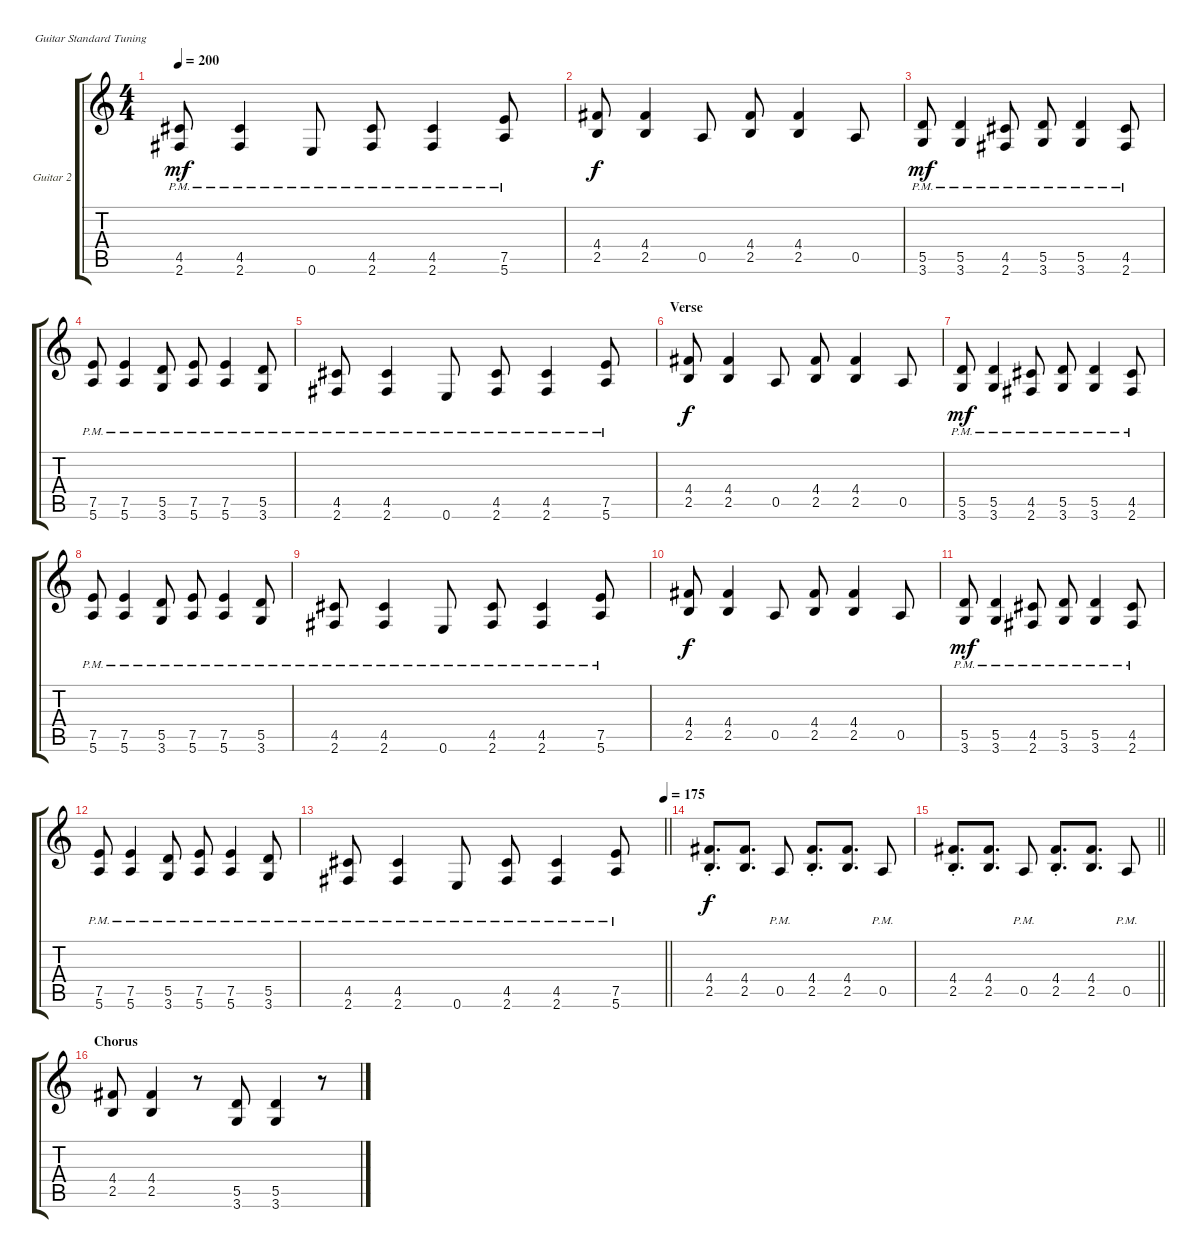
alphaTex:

\bracketExtendMode groupsimilarinstruments
\firstSystemTrackNameOrientation horizontal
\otherSystemsTrackNameOrientation horizontal
\track ("Guitar 2" "Guitar 2") {instrument overdrivenguitar}
\staff {score tabs}
\tuning (E4 B3 G3 D3 A2 E2)
\ts (4 4)
\tempo 200
\clef g2
\ks c
(4.5{pm} 2.6{pm}).8{dy mf} (4.5{pm} 2.6{pm}).4 0.6{pm}.8 (4.5{pm} 2.6{pm}).8 (4.5{pm} 2.6{pm}).4 (7.5{pm} 5.6{pm}).8 |
(4.4 2.5).8{dy f} (4.4 2.5).4 0.5.8 (4.4 2.5).8 (4.4 2.5).4 0.5.8 |
(5.5{pm} 3.6{pm}).8{dy mf} (5.5{pm} 3.6{pm}).4 (4.5{pm} 2.6{pm}).8 (5.5{pm} 3.6{pm}).8 (5.5{pm} 3.6{pm}).4 (4.5{pm} 2.6{pm}).8 |
(7.5{pm} 5.6{pm}).8 (7.5{pm} 5.6{pm}).4 (5.5{pm} 3.6{pm}).8 (7.5{pm} 5.6{pm}).8 (7.5{pm} 5.6{pm}).4 (5.5{pm} 3.6{pm}).8 |
(4.5{pm} 2.6{pm}).8 (4.5{pm} 2.6{pm}).4 0.6{pm}.8 (4.5{pm} 2.6{pm}).8 (4.5{pm} 2.6{pm}).4 (7.5{pm} 5.6{pm}).8 |
\section ("" "Verse")
(4.4 2.5).8{dy f} (4.4 2.5).4 0.5.8 (4.4 2.5).8 (4.4 2.5).4 0.5.8 |
(5.5{pm} 3.6{pm}).8{dy mf} (5.5{pm} 3.6{pm}).4 (4.5{pm} 2.6{pm}).8 (5.5{pm} 3.6{pm}).8 (5.5{pm} 3.6{pm}).4 (4.5{pm} 2.6{pm}).8 |
(7.5{pm} 5.6{pm}).8 (7.5{pm} 5.6{pm}).4 (5.5{pm} 3.6{pm}).8 (7.5{pm} 5.6{pm}).8 (7.5{pm} 5.6{pm}).4 (5.5{pm} 3.6{pm}).8 |
(4.5{pm} 2.6{pm}).8 (4.5{pm} 2.6{pm}).4 0.6{pm}.8 (4.5{pm} 2.6{pm}).8 (4.5{pm} 2.6{pm}).4 (7.5{pm} 5.6{pm}).8 |
(4.4 2.5).8{dy f} (4.4 2.5).4 0.5.8 (4.4 2.5).8 (4.4 2.5).4 0.5.8 |
(5.5{pm} 3.6{pm}).8{dy mf} (5.5{pm} 3.6{pm}).4 (4.5{pm} 2.6{pm}).8 (5.5{pm} 3.6{pm}).8 (5.5{pm} 3.6{pm}).4 (4.5{pm} 2.6{pm}).8 |
(7.5{pm} 5.6{pm}).8 (7.5{pm} 5.6{pm}).4 (5.5{pm} 3.6{pm}).8 (7.5{pm} 5.6{pm}).8 (7.5{pm} 5.6{pm}).4 (5.5{pm} 3.6{pm}).8 |
\tempo (175 1)
\barLineRight lightlight
(4.5{pm} 2.6{pm}).8 (4.5{pm} 2.6{pm}).4 0.6{pm}.8 (4.5{pm} 2.6{pm}).8 (4.5{pm} 2.6{pm}).4 (7.5{pm} 5.6{pm}).8 |
(4.4{st} 2.5{st}).8{d dy f} (4.4 2.5).8{d} 0.5{pm}.8 (4.4{st} 2.5{st}).8{d} (4.4 2.5).8{d} 0.5{pm}.8 |
\barLineRight lightlight
(4.4{st} 2.5{st}).8{d} (4.4 2.5).8{d} 0.5{pm}.8 (4.4{st} 2.5{st}).8{d} (4.4 2.5).8{d} 0.5{pm}.8 |
\section ("" "Chorus")
(4.4 2.5).8 (4.4 2.5).4 r.8 (5.5 3.6).8 (5.5 3.6).4 r.8
